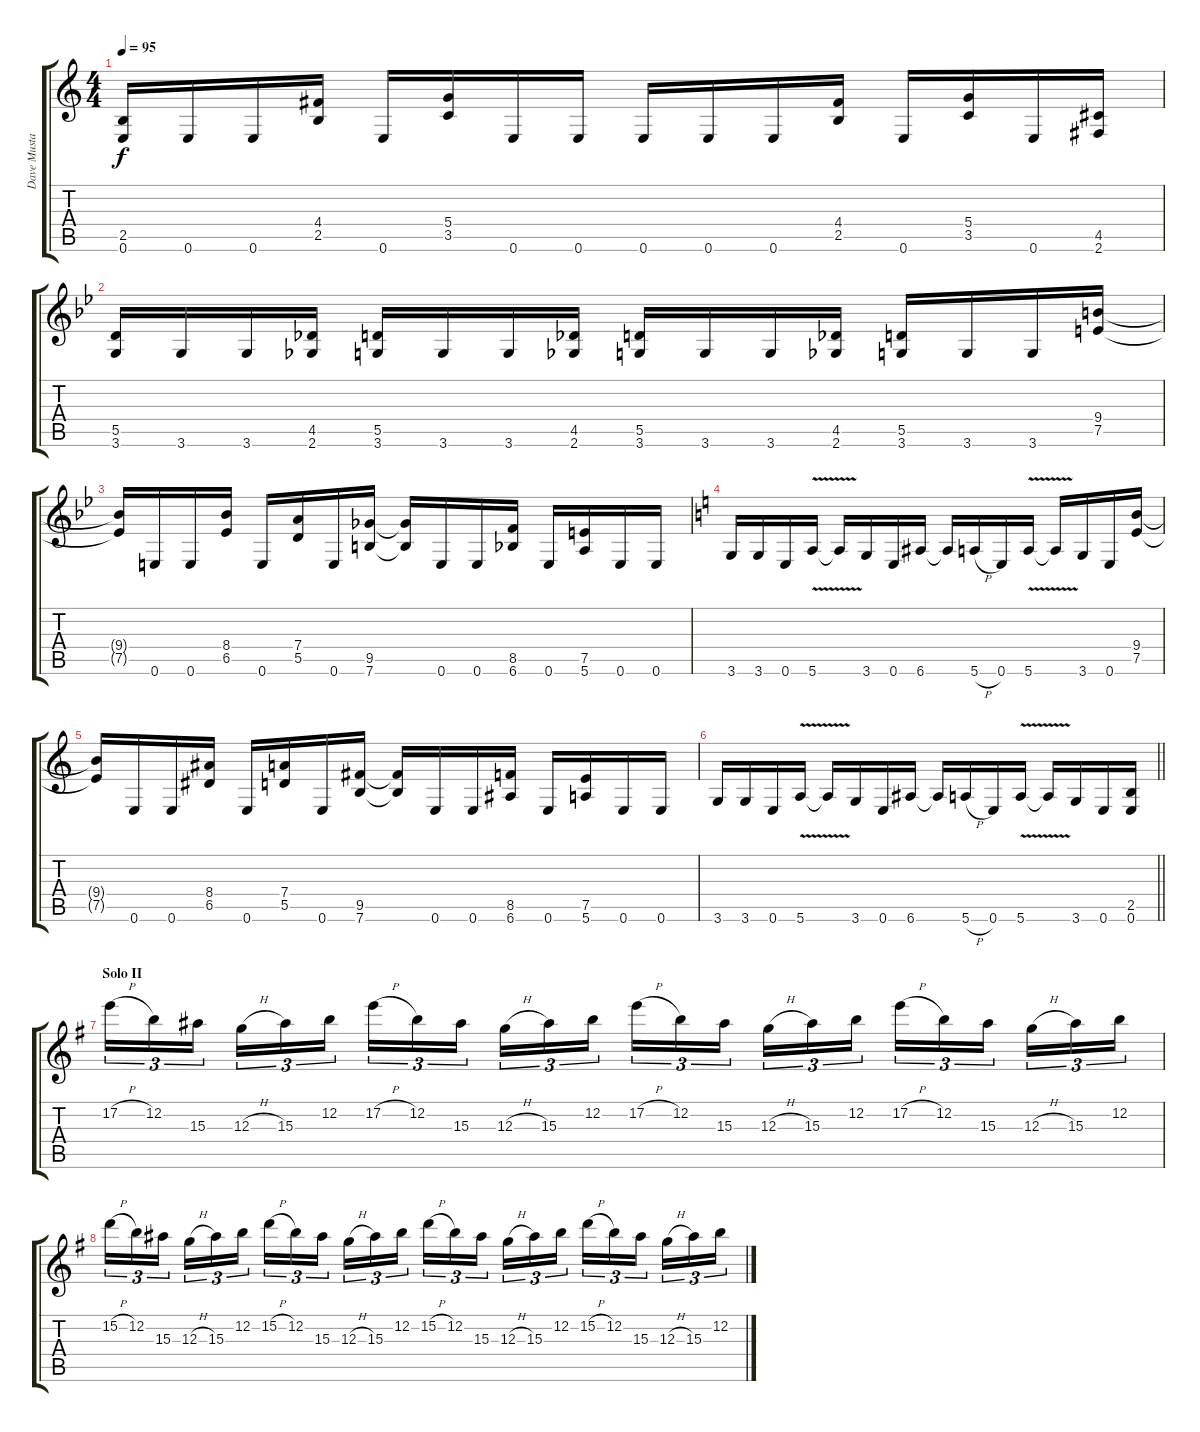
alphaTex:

\track ("Dave Mustaine" "Dave Musta") {instrument distortionguitar}
\staff {score tabs}
\tuning (E4 B3 G3 D3 A2 E2) {hide}
\ts (4 4)
\tempo 95
\clef g2
\ks c
(2.5{t} 0.6{t}).16{dy f} 0.6.16 0.6.16 (4.4 2.5).16 0.6.16 (5.4 3.5).16 0.6.16 0.6.16 0.6.16 0.6.16 0.6.16 (4.4 2.5).16 0.6.16 (5.4 3.5).16 0.6.16 (4.5 2.6).16 |
\ks bb
(5.5 3.6).16 3.6.16 3.6.16 (4.5 2.6).16 (5.5 3.6).16 3.6.16 3.6.16 (4.5 2.6).16 (5.5 3.6).16 3.6.16 3.6.16 (4.5 2.6).16 (5.5 3.6).16 3.6.16 3.6.16 (9.4 7.5).16 |
(9.4{t} 7.5{t}).16 0.6.16 0.6.16 (8.4 6.5).16 0.6.16 (7.4 5.5).16 0.6.16 (9.5 7.6).16 (9.5{t} 7.6{t}).16 0.6.16 0.6.16 (8.5 6.6).16 0.6.16 (7.5 5.6).16 0.6.16 0.6.16 |
\ks c
3.6.16{balance 3} 3.6.16 0.6.16 5.6{v}.16 5.6{t}.16 3.6.16 0.6.16 6.6.16 6.6{t}.16 5.6{h}.16 0.6.16 5.6{v}.16 5.6{t}.16 3.6.16 0.6.16 (9.4 7.5).16 |
(9.4{t} 7.5{t}).16 0.6.16 0.6.16 (8.4 6.5).16 0.6.16 (7.4 5.5).16 0.6.16 (9.5 7.6).16 (9.5{t} 7.6{t}).16 0.6.16 0.6.16 (8.5 6.6).16 0.6.16 (7.5 5.6).16 0.6.16 0.6.16 |
\barLineRight lightlight
3.6.16 3.6.16 0.6.16 5.6{v}.16 5.6{t}.16 3.6.16 0.6.16 6.6.16 6.6{t}.16 5.6{h}.16 0.6.16 5.6{v}.16 5.6{t}.16 3.6.16 0.6.16 (2.5 0.6).16 |
\section ("" "Solo II")
\ks g
17.2{h}.16{tu (3 2) volume 16 balance 8} 12.2.16{tu (3 2)} 15.3.16{tu (3 2) beam splitsecondary} 12.3{h}.16{tu (3 2)} 15.3.16{tu (3 2)} 12.2.16{tu (3 2)} 17.2{h}.16{tu (3 2)} 12.2.16{tu (3 2)} 15.3.16{tu (3 2) beam splitsecondary} 12.3{h}.16{tu (3 2)} 15.3.16{tu (3 2)} 12.2.16{tu (3 2)} 17.2{h}.16{tu (3 2)} 12.2.16{tu (3 2)} 15.3.16{tu (3 2) beam splitsecondary} 12.3{h}.16{tu (3 2)} 15.3.16{tu (3 2)} 12.2.16{tu (3 2)} 17.2{h}.16{tu (3 2)} 12.2.16{tu (3 2)} 15.3.16{tu (3 2) beam splitsecondary} 12.3{h}.16{tu (3 2)} 15.3.16{tu (3 2)} 12.2.16{tu (3 2)} |
15.2{h}.16{tu (3 2)} 12.2.16{tu (3 2)} 15.3.16{tu (3 2) beam splitsecondary} 12.3{h}.16{tu (3 2)} 15.3.16{tu (3 2)} 12.2.16{tu (3 2)} 15.2{h}.16{tu (3 2)} 12.2.16{tu (3 2)} 15.3.16{tu (3 2) beam splitsecondary} 12.3{h}.16{tu (3 2)} 15.3.16{tu (3 2)} 12.2.16{tu (3 2)} 15.2{h}.16{tu (3 2)} 12.2.16{tu (3 2)} 15.3.16{tu (3 2) beam splitsecondary} 12.3{h}.16{tu (3 2)} 15.3.16{tu (3 2)} 12.2.16{tu (3 2)} 15.2{h}.16{tu (3 2)} 12.2.16{tu (3 2)} 15.3.16{tu (3 2) beam splitsecondary} 12.3{h}.16{tu (3 2)} 15.3.16{tu (3 2)} 12.2.16{tu (3 2)}
